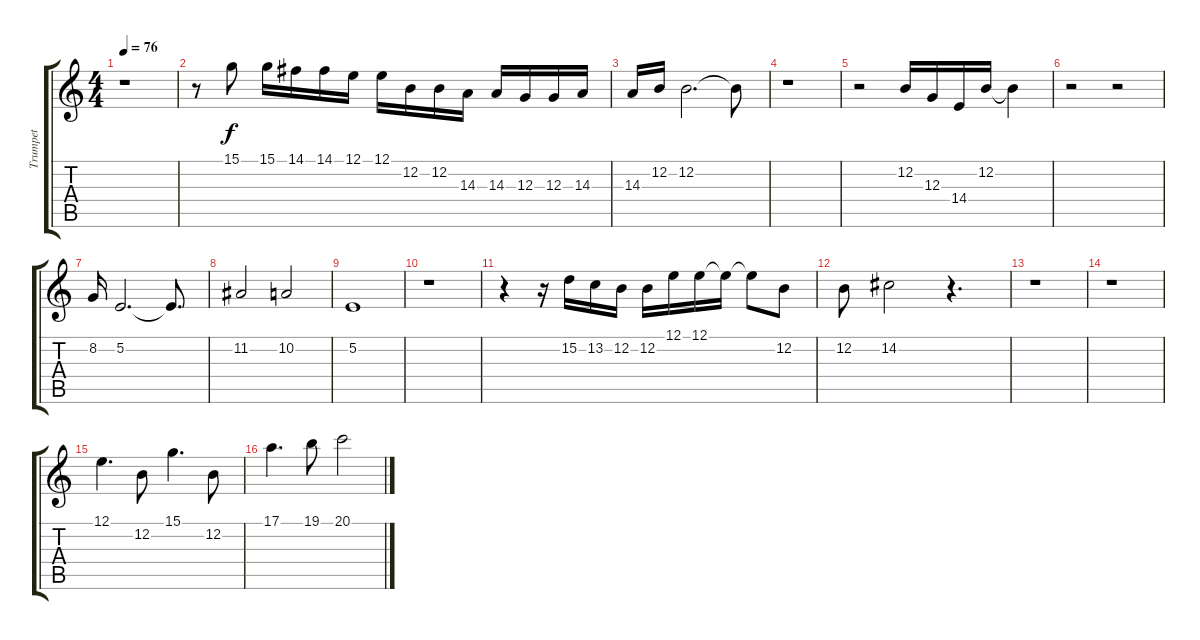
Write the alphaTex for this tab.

\track ("Trumpet" "Trumpet") {instrument trumpet}
\staff {score tabs}
\tuning (E4 B3 G3 D3 A2 E2) {hide}
\ts (4 4)
\tempo 76
\clef g2
\ks c
r.1{dy f} |
r.8 15.1.8 15.1.16 14.1.16 14.1.16 12.1.16 12.1.16 12.2.16 12.2.16 14.3.16 14.3.16 12.3.16 12.3.16 14.3.16 |
14.3.16 12.2.16 12.2.2{d} 12.2{t}.8 |
r.1 |
r.2 12.2.16 12.3.16 14.4.16 12.2.16 12.2{t}.4 |
r.2 r.2 |
8.2.16 5.2.2{d} 5.2{t}.8{d} |
11.2.2 10.2.2 |
5.2.1 |
r.1 |
r.4 r.16 15.2.16 13.2.16 12.2.16 12.2.16 12.1.16 12.1.16 12.1{t}.16 12.1{t}.8 12.2.8 |
12.2.8 14.2.2 r.4{d} |
r.1 |
r.1 |
12.1.4{d} 12.2.8 15.1.4{d} 12.2.8 |
17.1.4{d} 19.1.8 20.1.2
